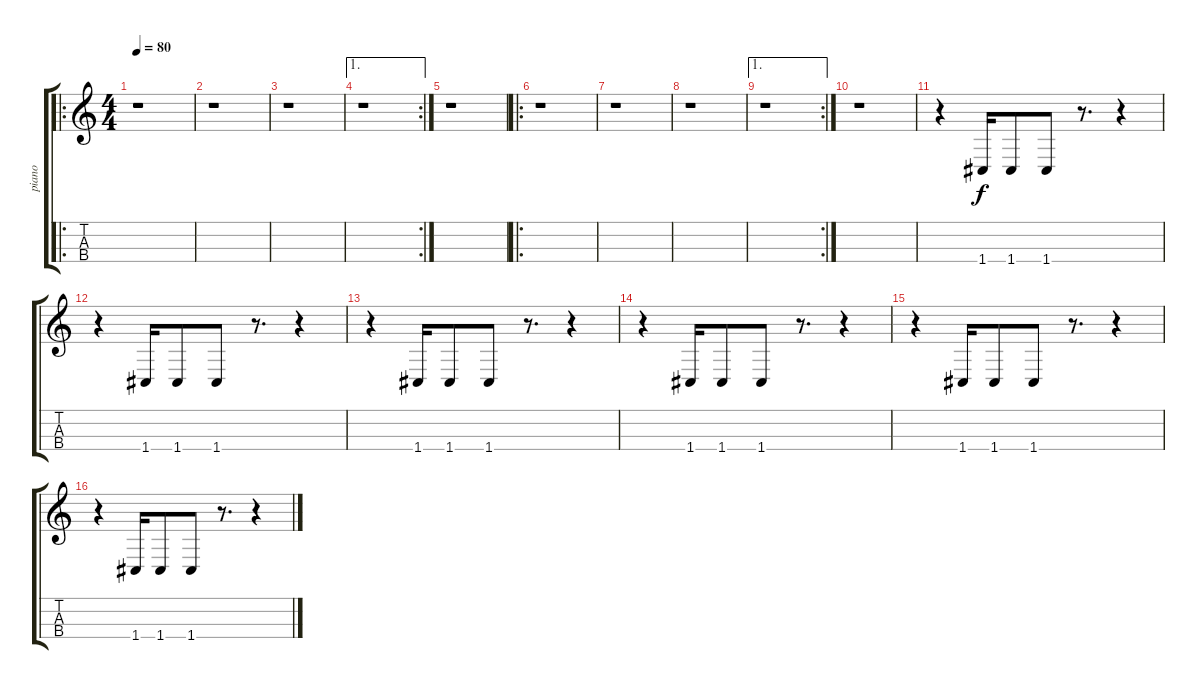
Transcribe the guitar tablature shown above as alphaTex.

\track ("piano" "piano") {instrument acousticgrandpiano}
\staff {score tabs}
\tuning (Eb4 Bb3 F3 C3) {hide}
\ro
\ts (4 4)
\tempo 80
\clef g2
\ks c
r.1{dy f} |
r.1 |
r.1 |
\ae 1
\rc 2
r.1 |
r.1 |
\ro
r.1 |
r.1 |
r.1 |
\ae 1
\rc 2
r.1 |
r.1 |
r.4 1.4.16 1.4.8 1.4.8 r.8{d} r.4 |
r.4 1.4.16 1.4.8 1.4.8 r.8{d} r.4 |
r.4 1.4.16 1.4.8 1.4.8 r.8{d} r.4 |
r.4 1.4.16 1.4.8 1.4.8 r.8{d} r.4 |
r.4 1.4.16 1.4.8 1.4.8 r.8{d} r.4 |
r.4 1.4.16 1.4.8 1.4.8 r.8{d} r.4
